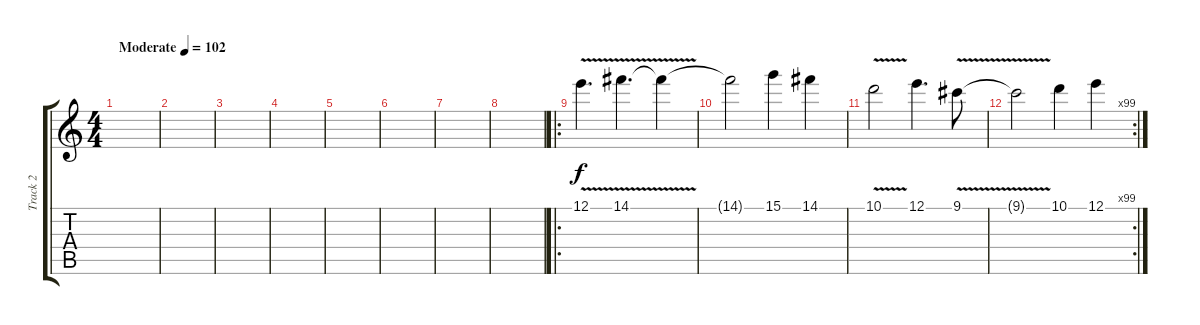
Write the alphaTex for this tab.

\track ("Track 2" "Track 2") {instrument electricguitarjazz}
\staff {score tabs}
\tuning (E4 B3 G3 D3 A2 E2) {hide}
\ts (4 4)
\tempo (102 "Moderate")
\clef g2
\ks c
|
|
|
|
|
|
|
|
\ro
12.1{v}.4{d} 14.1{v}.4{d} 14.1{t}.4 |
14.1{t}.2 15.1.4 14.1.4 |
10.1{v}.2 12.1.4{d} 9.1{v}.8 |
\rc 99
9.1{t}.2 10.1.4 12.1.4
